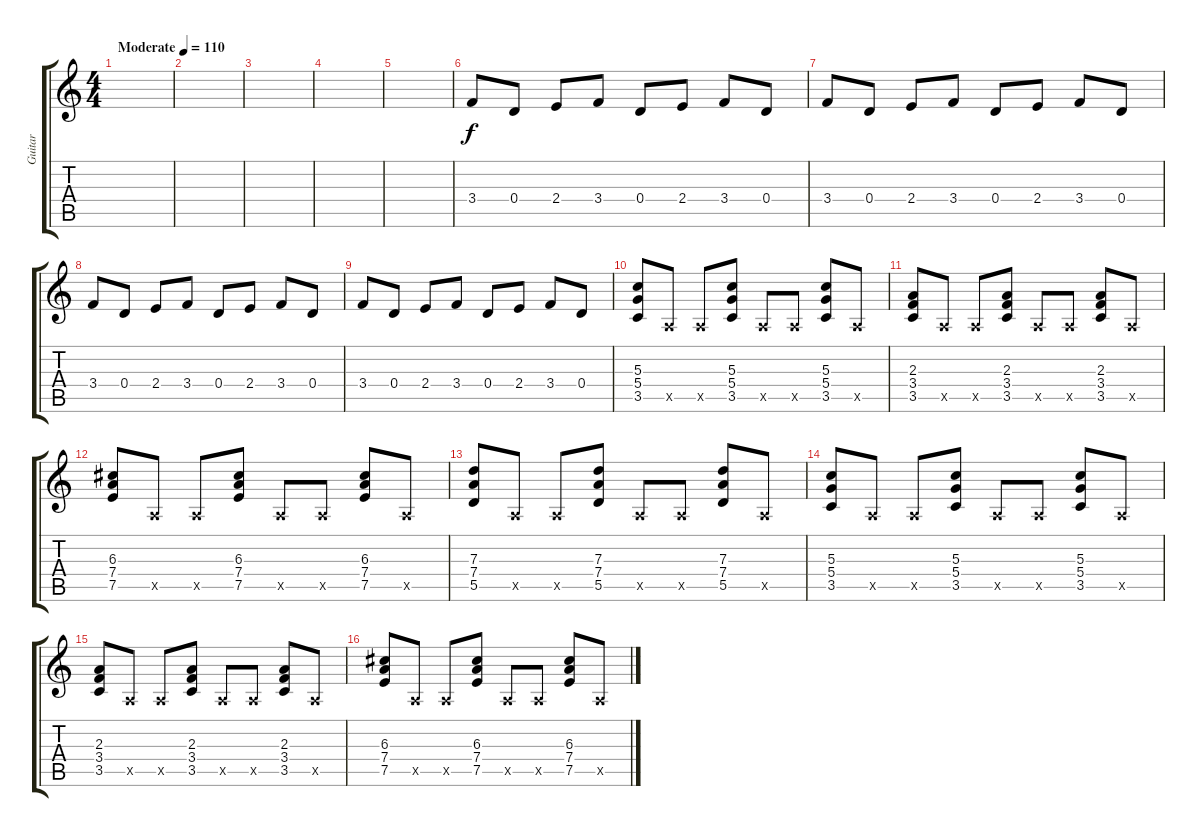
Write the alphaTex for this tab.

\track ("Guitar" "Guitar") {instrument distortionguitar}
\staff {score tabs}
\tuning (E4 B3 G3 D3 A2 E2) {hide}
\ts (4 4)
\tempo (110 "Moderate")
\clef g2
\ks c
|
|
|
|
|
3.4.8 0.4.8 2.4.8 3.4.8 0.4.8 2.4.8 3.4.8 0.4.8 |
3.4.8 0.4.8 2.4.8 3.4.8 0.4.8 2.4.8 3.4.8 0.4.8 |
3.4.8 0.4.8 2.4.8 3.4.8 0.4.8 2.4.8 3.4.8 0.4.8 |
3.4.8 0.4.8 2.4.8 3.4.8 0.4.8 2.4.8 3.4.8 0.4.8 |
(5.3 5.4 3.5).8 0.5{x}.8 0.5{x}.8 (5.3 5.4 3.5).8 0.5{x}.8 0.5{x}.8 (5.3 5.4 3.5).8 0.5{x}.8 |
(2.3 3.4 3.5).8 0.5{x}.8 0.5{x}.8 (2.3 3.4 3.5).8 0.5{x}.8 0.5{x}.8 (2.3 3.4 3.5).8 0.5{x}.8 |
(6.3 7.4 7.5).8 0.5{x}.8 0.5{x}.8 (6.3 7.4 7.5).8 0.5{x}.8 0.5{x}.8 (6.3 7.4 7.5).8 0.5{x}.8 |
(7.3 7.4 5.5).8 0.5{x}.8 0.5{x}.8 (7.3 7.4 5.5).8 0.5{x}.8 0.5{x}.8 (7.3 7.4 5.5).8 0.5{x}.8 |
(5.3 5.4 3.5).8 0.5{x}.8 0.5{x}.8 (5.3 5.4 3.5).8 0.5{x}.8 0.5{x}.8 (5.3 5.4 3.5).8 0.5{x}.8 |
(2.3 3.4 3.5).8 0.5{x}.8 0.5{x}.8 (2.3 3.4 3.5).8 0.5{x}.8 0.5{x}.8 (2.3 3.4 3.5).8 0.5{x}.8 |
(6.3 7.4 7.5).8 0.5{x}.8 0.5{x}.8 (6.3 7.4 7.5).8 0.5{x}.8 0.5{x}.8 (6.3 7.4 7.5).8 0.5{x}.8
